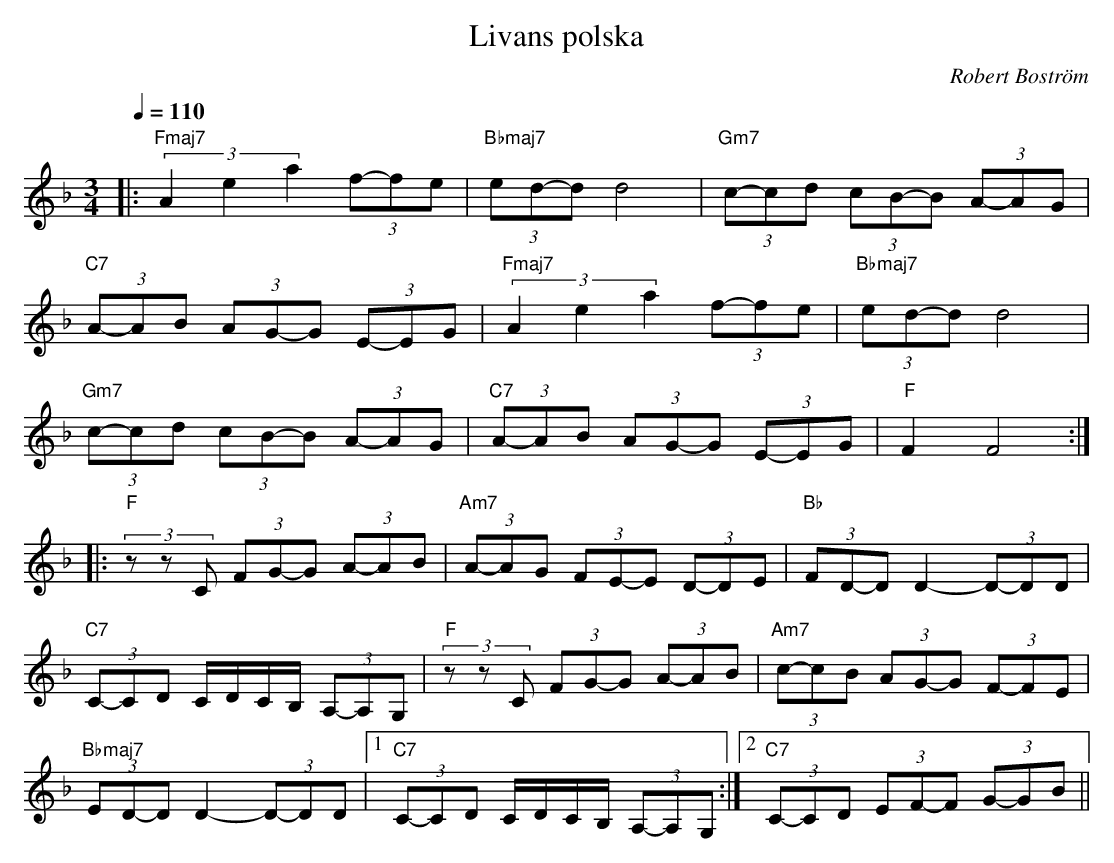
X:1
T:Livans polska
M:3/4
C:Robert Boström
L:1/8
Q:1/4=110
K:Fmaj
|:"Fmaj7"(3A2e2a2 (3f-fe|"Bbmaj7"(3ed-d d4|"Gm7"(3c-cd (3cB-B (3A-AG|
"C7"(3A-AB (3AG-G (3E-EG|"Fmaj7"(3A2e2a2 (3f-fe|"Bbmaj7"(3ed-d d4|
"Gm7"(3c-cd (3cB-B (3A-AG|"C7"(3A-AB (3AG-G (3E-EG|"F"F2 F4:|
|:"F"(3zzC (3FG-G (3A-AB|"Am7"(3A-AG (3FE-E (3D-DE|"Bb"(3FD-D D2- (3D-DD|
"C7"(3C-CD C/2D/2C/2B,/2 (3A,-A,G,|"F"(3zzC (3FG-G (3A-AB|"Am7"(3c-cB (3AG-G (3F-FE|
"Bbmaj7"(3ED-D D2- (3D-DD|1"C7"(3C-CD C/2D/2C/2B,/2 (3A,-A,G,:|2"C7"(3C-CD (3EF-F (3G-GB ||
